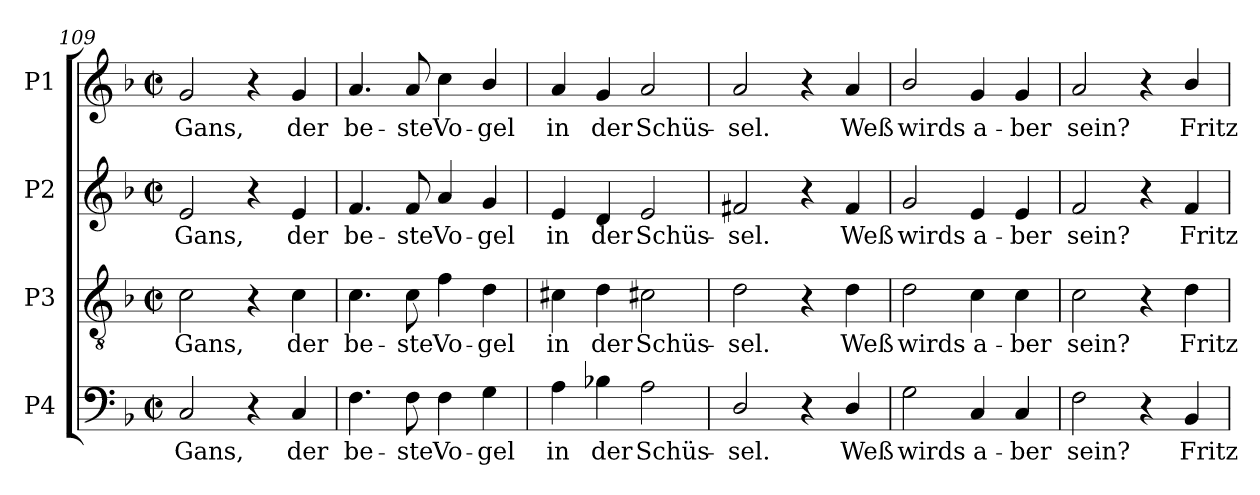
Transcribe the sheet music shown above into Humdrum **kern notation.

**kern	**text	**kern	**text	**kern	**text	**kern	**text
*part4	*part4	*part3	*part3	*part2	*part2	*part1	*part1
*staff4	*staff4	*staff3	*staff3	*staff2	*staff2	*staff1	*staff1
*I"P4	*	*I"P3	*	*I"P2	*	*I"P1	*
*clefF4	*	*clefGv2	*	*clefG2	*	*clefG2	*
*	*	*ITrd7c12	*	*	*	*	*
*k[b-]	*	*k[b-]	*	*k[b-]	*	*k[b-]	*
*F:	*	*F:	*	*F:	*	*F:	*
*M2/2	*	*M2/2	*	*M2/2	*	*M2/2	*
*met(c|)	*	*met(c|)	*	*met(c|)	*	*met(c|)	*
=109	=109	=109	=109	=109	=109	=109	=109
!	!LO:LY:b:color=#000000	!	!	!	!	!	!
!	!	!	!LO:LY:b:color=#000000	!	!	!	!
!	!	!	!	!	!LO:LY:b:color=#000000	!	!
!	!	!	!	!	!	!	!LO:LY:b:color=#000000
2Ci/	Gans,	2Ci\	Gans,	2ei/	Gans,	2gi/	Gans,
4r	.	4r	.	4r	.	4r	.
!	!LO:LY:b:color=#000000	!	!	!	!	!	!
!	!	!	!LO:LY:b:color=#000000	!	!	!	!
!	!	!	!	!	!LO:LY:b:color=#000000	!	!
!	!	!	!	!	!	!	!LO:LY:b:color=#000000
4Ci/	der	4Ci\	der	4ei/	der	4gi/	der
=110	=110	=110	=110	=110	=110	=110	=110
!	!LO:LY:b:color=#000000	!	!	!	!	!	!
!	!	!	!LO:LY:b:color=#000000	!	!	!	!
!	!	!	!	!	!LO:LY:b:color=#000000	!	!
!	!	!	!	!	!	!	!LO:LY:b:color=#000000
4.Fi\	be-	4.Ci\	be-	4.fi/	be-	4.ai/	be-
!	!LO:LY:b:color=#000000	!	!	!	!	!	!
!	!	!	!LO:LY:b:color=#000000	!	!	!	!
!	!	!	!	!	!LO:LY:b:color=#000000	!	!
!	!	!	!	!	!	!	!LO:LY:b:color=#000000
8Fi\	-ste	8Ci\	-ste	8fi/	-ste	8ai/	-ste
!	!LO:LY:b:color=#000000	!	!	!	!	!	!
!	!	!	!LO:LY:b:color=#000000	!	!	!	!
!	!	!	!	!	!LO:LY:b:color=#000000	!	!
!	!	!	!	!	!	!	!LO:LY:b:color=#000000
4Fi\	Vo-	4Fi\	Vo-	4ai/	Vo-	4cci\	Vo-
!	!LO:LY:b:color=#000000	!	!	!	!	!	!
!	!	!	!LO:LY:b:color=#000000	!	!	!	!
!	!	!	!	!	!LO:LY:b:color=#000000	!	!
!	!	!	!	!	!	!	!LO:LY:b:color=#000000
4Gi\	-gel	4Di\	-gel	4gi/	-gel	4b-i/	-gel
=111	=111	=111	=111	=111	=111	=111	=111
!	!LO:LY:b:color=#000000	!	!	!	!	!	!
!	!	!	!LO:LY:b:color=#000000	!	!	!	!
!	!	!	!	!	!LO:LY:b:color=#000000	!	!
!	!	!	!	!	!	!	!LO:LY:b:color=#000000
4Ai\	in	4C#Xi\	in	4ei/	in	4ai/	in
!	!LO:LY:b:color=#000000	!	!	!	!	!	!
!	!	!	!LO:LY:b:color=#000000	!	!	!	!
!	!	!	!	!	!LO:LY:b:color=#000000	!	!
!	!	!	!	!	!	!	!LO:LY:b:color=#000000
4B-Xi\	der	4Di\	der	4di/	der	4gi/	der
!	!LO:LY:b:color=#000000	!	!	!	!	!	!
!	!	!	!LO:LY:b:color=#000000	!	!	!	!
!	!	!	!	!	!LO:LY:b:color=#000000	!	!
!	!	!	!	!	!	!	!LO:LY:b:color=#000000
2Ai\	Schüs-	2C#Xi\	Schüs-	2ei/	Schüs-	2ai/	Schüs-
=112	=112	=112	=112	=112	=112	=112	=112
!	!LO:LY:b:color=#000000	!	!	!	!	!	!
!	!	!	!LO:LY:b:color=#000000	!	!	!	!
!	!	!	!	!	!LO:LY:b:color=#000000	!	!
!	!	!	!	!	!	!	!LO:LY:b:color=#000000
2Di/	-sel.	2Di\	-sel.	2f#Xi/	-sel.	2ai/	-sel.
4r	.	4r	.	4r	.	4r	.
!	!LO:LY:b:color=#000000	!	!	!	!	!	!
!	!	!	!LO:LY:b:color=#000000	!	!	!	!
!	!	!	!	!	!LO:LY:b:color=#000000	!	!
!	!	!	!	!	!	!	!LO:LY:b:color=#000000
4Di/	Weß	4Di\	Weß	4f#i/	Weß	4ai/	Weß
=113	=113	=113	=113	=113	=113	=113	=113
!	!LO:LY:b:color=#000000	!	!	!	!	!	!
!	!	!	!LO:LY:b:color=#000000	!	!	!	!
!	!	!	!	!	!LO:LY:b:color=#000000	!	!
!	!	!	!	!	!	!	!LO:LY:b:color=#000000
2Gi\	wirds	2Di\	wirds	2gi/	wirds	2b-i/	wirds
!	!LO:LY:b:color=#000000	!	!	!	!	!	!
!	!	!	!LO:LY:b:color=#000000	!	!	!	!
!	!	!	!	!	!LO:LY:b:color=#000000	!	!
!	!	!	!	!	!	!	!LO:LY:b:color=#000000
4Ci/	a-	4Ci\	a-	4ei/	a-	4gi/	a-
!	!LO:LY:b:color=#000000	!	!	!	!	!	!
!	!	!	!LO:LY:b:color=#000000	!	!	!	!
!	!	!	!	!	!LO:LY:b:color=#000000	!	!
!	!	!	!	!	!	!	!LO:LY:b:color=#000000
4Ci/	-ber	4Ci\	-ber	4ei/	-ber	4gi/	-ber
=114	=114	=114	=114	=114	=114	=114	=114
!	!LO:LY:b:color=#000000	!	!	!	!	!	!
!	!	!	!LO:LY:b:color=#000000	!	!	!	!
!	!	!	!	!	!LO:LY:b:color=#000000	!	!
!	!	!	!	!	!	!	!LO:LY:b:color=#000000
2Fi\	sein?	2Ci\	sein?	2fi/	sein?	2ai/	sein?
4r	.	4r	.	4r	.	4r	.
!	!LO:LY:b:color=#000000	!	!	!	!	!	!
!	!	!	!LO:LY:b:color=#000000	!	!	!	!
!	!	!	!	!	!LO:LY:b:color=#000000	!	!
!	!	!	!	!	!	!	!LO:LY:b:color=#000000
4BB-i/	Fritz	4Di\	Fritz	4fi/	Fritz	4b-i/	Fritz
=	=	=	=	=	=	=	=
*-	*-	*-	*-	*-	*-	*-	*-
